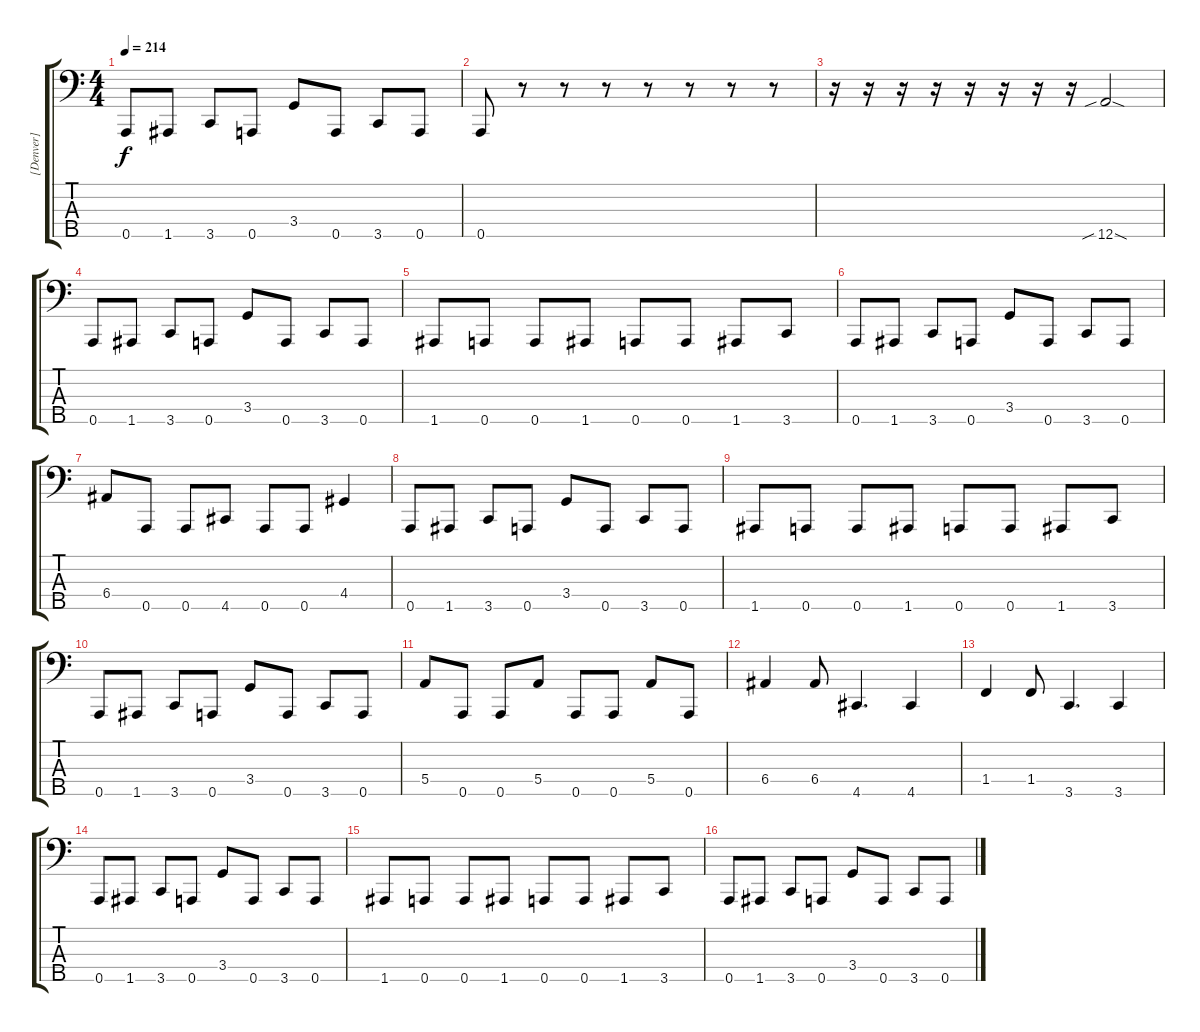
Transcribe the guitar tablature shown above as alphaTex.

\track ("[Denver]" "[Denver]") {instrument electricbassfinger}
\staff {score tabs}
\tuning (G2 D2 A1 E1 A0) {hide}
\ts (4 4)
\tempo 214
\clef f4
\ks c
0.5.8{dy f} 1.5.8 3.5.8 0.5.8 3.4.8 0.5.8 3.5.8 0.5.8 |
0.5.8 r.8 r.8 r.8 r.8 r.8 r.8 r.8 |
r.16 r.16 r.16 r.16 r.16 r.16 r.16 r.16 12.5{sib sod}.2 |
0.5.8 1.5.8 3.5.8 0.5.8 3.4.8 0.5.8 3.5.8 0.5.8 |
1.5.8 0.5.8 0.5.8 1.5.8 0.5.8 0.5.8 1.5.8 3.5.8 |
0.5.8 1.5.8 3.5.8 0.5.8 3.4.8 0.5.8 3.5.8 0.5.8 |
6.4.8 0.5.8 0.5.8 4.5.8 0.5.8 0.5.8 4.4.4 |
0.5.8 1.5.8 3.5.8 0.5.8 3.4.8 0.5.8 3.5.8 0.5.8 |
1.5.8 0.5.8 0.5.8 1.5.8 0.5.8 0.5.8 1.5.8 3.5.8 |
0.5.8 1.5.8 3.5.8 0.5.8 3.4.8 0.5.8 3.5.8 0.5.8 |
5.4.8 0.5.8 0.5.8 5.4.8 0.5.8 0.5.8 5.4.8 0.5.8 |
6.4.4 6.4.8 4.5.4{d} 4.5.4 |
1.4.4 1.4.8 3.5.4{d} 3.5.4 |
0.5.8 1.5.8 3.5.8 0.5.8 3.4.8 0.5.8 3.5.8 0.5.8 |
1.5.8 0.5.8 0.5.8 1.5.8 0.5.8 0.5.8 1.5.8 3.5.8 |
0.5.8 1.5.8 3.5.8 0.5.8 3.4.8 0.5.8 3.5.8 0.5.8
